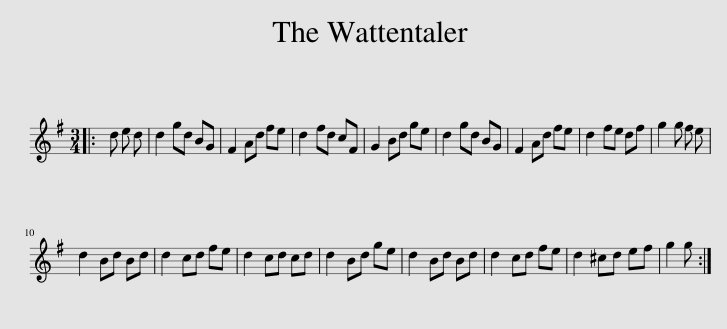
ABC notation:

X:1
L:1/8
M:3/4
I:linebreak $
K:G
V:1 treble
V:1
|: d e d | d2 gd BG | F2 Ad fe | d2 fd cF | G2 Bd ge | %5
 d2 gd BG | F2 Ad fe | d2 fe df | g2 g f e |$ d2 Bd Bd | %10
 d2 cd fe | d2 cd cd | d2 Bd ge | d2 Bd Bd | d2 cd fe | %15
 d2 ^cd ef | g2 g :| %17
